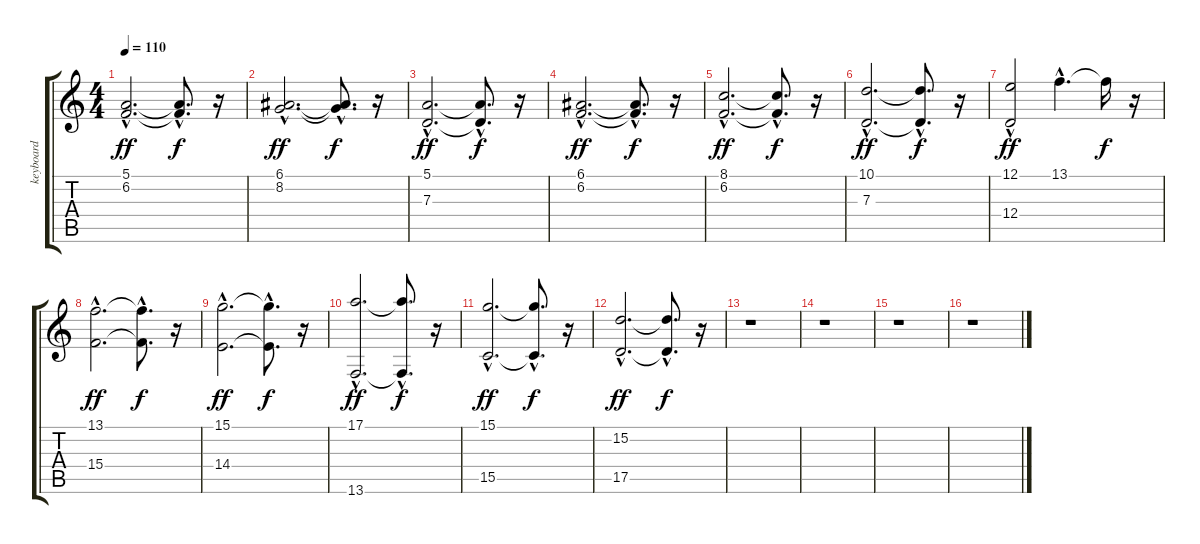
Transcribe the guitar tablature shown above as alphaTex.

\track ("keyboard" "keyboard") {instrument pad2warm}
\staff {score tabs}
\tuning (E4 B3 G3 D3 A2 E2) {hide}
\ts (4 4)
\tempo 110
\clef g2
\ks c
(5.1{hac} 6.2{hac}).2{d dy ff} (5.1{hac t} 6.2{hac t}).8{d dy f} r.16 |
(6.1{hac} 8.2{hac}).2{d dy ff} (6.1{hac t} 8.2{hac t}).8{d dy f} r.16 |
(5.1{hac} 7.3{hac}).2{d dy ff} (5.1{hac t} 7.3{hac t}).8{d dy f} r.16 |
(6.1{hac} 6.2{hac}).2{d dy ff} (6.1{hac t} 6.2{hac t}).8{d dy f} r.16 |
(8.1{hac} 6.2{hac}).2{d dy ff} (8.1{hac t} 6.2{hac t}).8{d dy f} r.16 |
(10.1{hac} 7.3{hac}).2{d dy ff} (10.1{hac t} 7.3{hac t}).8{d dy f} r.16 |
(12.1{hac} 12.4{hac}).2{dy ff} 13.1{hac}.4{d} 13.1{t}.16{dy f} r.16 |
(13.1{hac} 15.4{hac}).2{d dy ff} (13.1{hac t} 15.4{hac t}).8{d dy f} r.16 |
(15.1{hac} 14.4{hac}).2{d dy ff} (15.1{hac t} 14.4{hac t}).8{d dy f} r.16 |
(17.1{hac} 13.6{hac}).2{d dy ff} (17.1{hac t} 13.6{hac t}).8{d dy f} r.16 |
(15.1{hac} 15.5{hac}).2{d dy ff} (15.1{hac t} 15.5{hac t}).8{d dy f} r.16 |
(15.2{hac} 17.5{hac}).2{d dy ff} (15.2{hac t} 17.5{hac t}).8{d dy f} r.16 |
r.1 |
r.1 |
r.1 |
r.1
